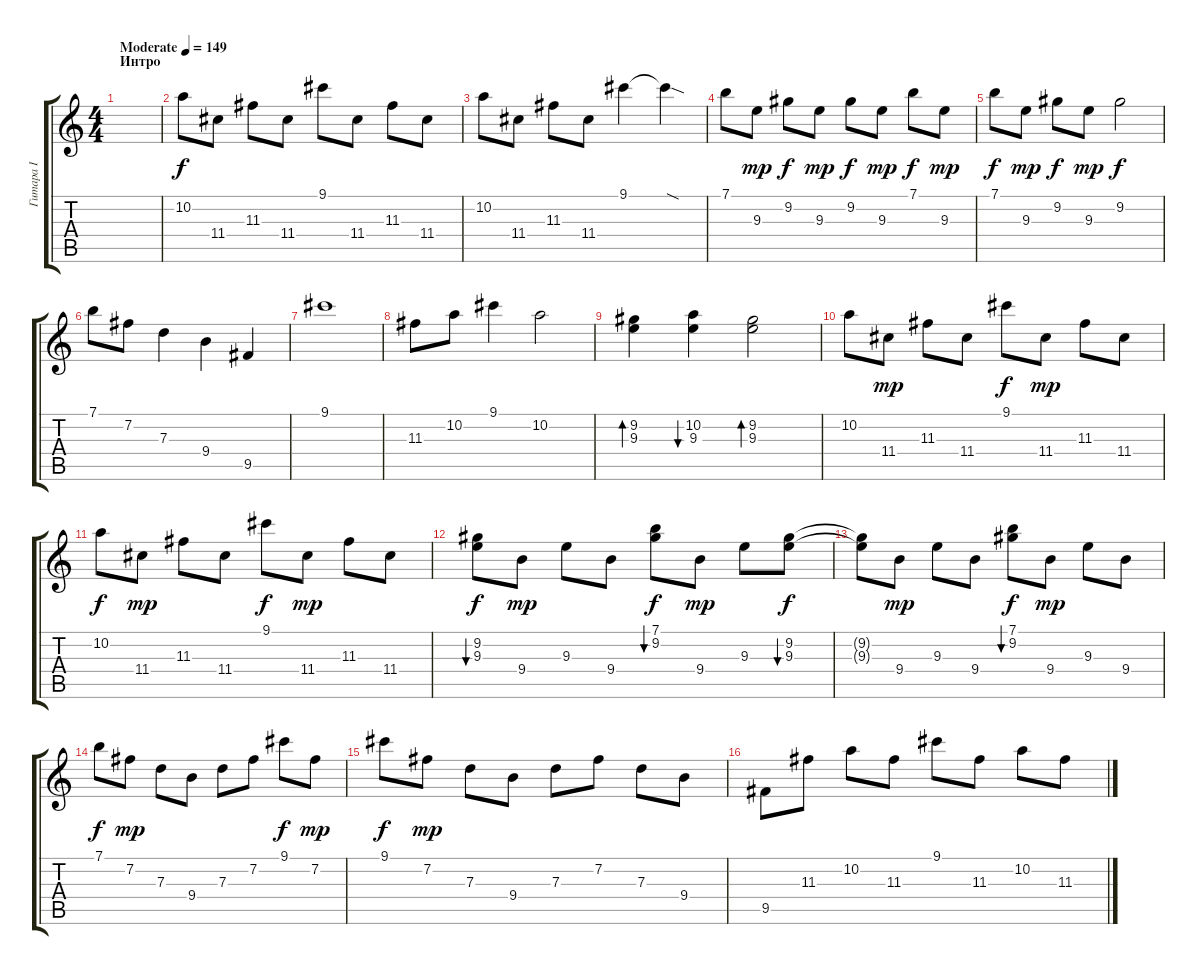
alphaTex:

\track ("Гитара I" "Гитара I") {instrument distortionguitar}
\staff {score tabs}
\tuning (E4 B3 G3 D3 A2 E2) {hide}
\ts (4 4)
\section ("" "Интро")
\tempo (149 "Moderate")
\clef g2
\ks c
|
10.2.8{instrument distortionguitar} 11.4.8 11.3.8 11.4.8 9.1.8 11.4.8 11.3.8 11.4.8 |
10.2.8 11.4.8 11.3.8 11.4.8 9.1.4 9.1{sod t}.4 |
7.1.8 9.3.8{dy mp} 9.2.8{dy f} 9.3.8{dy mp} 9.2.8{dy f} 9.3.8{dy mp} 7.1.8{dy f} 9.3.8{dy mp} |
7.1.8{dy f} 9.3.8{dy mp} 9.2.8{dy f} 9.3.8{dy mp} 9.2.2{dy f} |
7.1.8 7.2.8 7.3.4 9.4.4 9.5.4 |
9.1.1 |
11.3.8 10.2.8 9.1.4 10.2.2 |
(9.2 9.3).4{bd 120} (10.2 9.3).4{bu 120} (9.2 9.3).2{bd 120} |
10.2.8 11.4.8{dy mp} 11.3.8 11.4.8 9.1.8{dy f} 11.4.8{dy mp} 11.3.8 11.4.8 |
10.2.8{dy f} 11.4.8{dy mp} 11.3.8 11.4.8 9.1.8{dy f} 11.4.8{dy mp} 11.3.8 11.4.8 |
(9.2 9.3).8{bu 120 dy f} 9.4.8{dy mp} 9.3.8 9.4.8 (7.1 9.2).8{bu 120 dy f} 9.4.8{dy mp} 9.3.8 (9.2 9.3).8{bu 120 dy f} |
(9.2{t} 9.3{t}).8 9.4.8{dy mp} 9.3.8 9.4.8 (7.1 9.2).8{bu 120 dy f} 9.4.8{dy mp} 9.3.8 9.4.8 |
7.1.8{dy f} 7.2.8{dy mp} 7.3.8 9.4.8 7.3.8 7.2.8 9.1.8{dy f} 7.2.8{dy mp} |
9.1.8{dy f} 7.2.8{dy mp} 7.3.8 9.4.8 7.3.8 7.2.8 7.3.8 9.4.8 |
9.5.8 11.3.8 10.2.8 11.3.8 9.1.8 11.3.8 10.2.8 11.3.8
